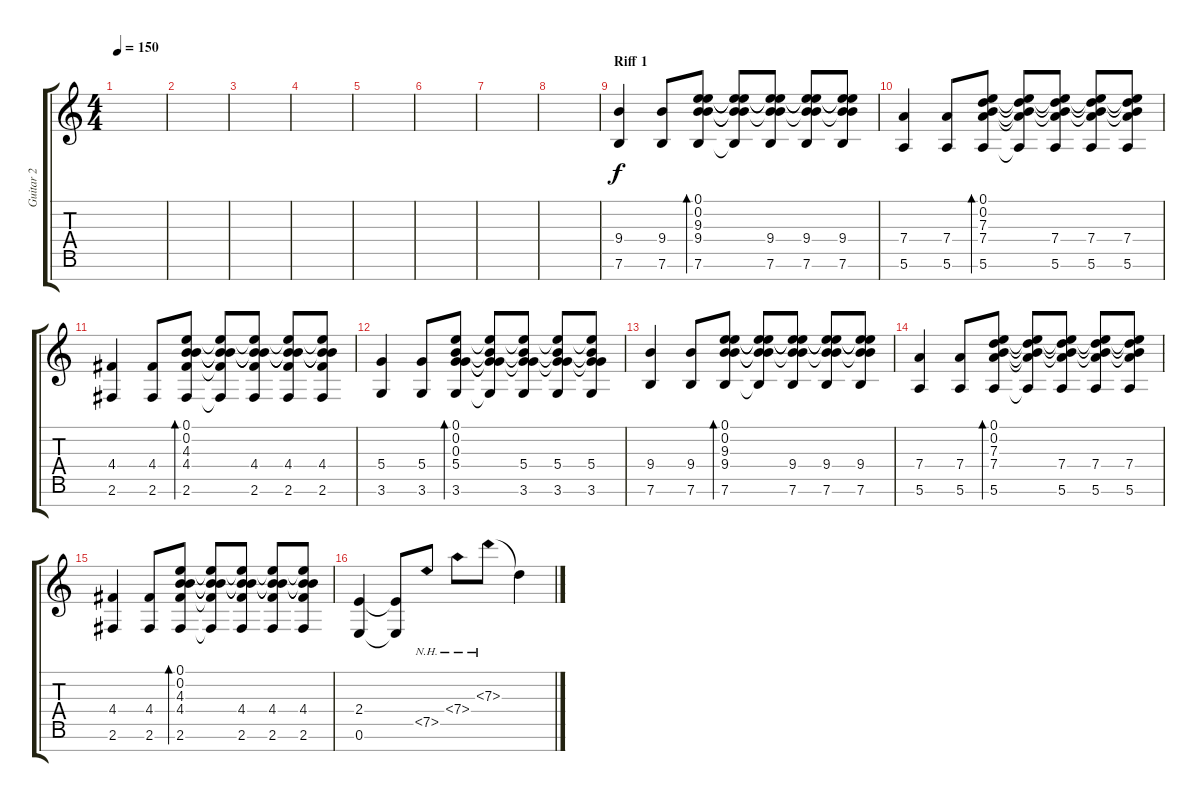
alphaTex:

\track ("Guitar 2" "Guitar 2") {instrument overdrivenguitar}
\staff {score tabs}
\tuning (E4 B3 G3 D3 A2 E2 B1) {hide}
\ts (4 4)
\tempo 150
\clef g2
\ks c
|
|
|
|
|
|
|
|
\section ("" "Riff 1")
(9.4 7.6).4{instrument distortionguitar} (9.4 7.6).8 (0.1 0.2 9.3 9.4 7.6).8{bd 120} (0.1{t} 0.2{t} 9.3{t} 9.4{t} 7.6{t}).8 (0.1{t} 0.2{t} 9.3{t} 9.4 7.6).8 (0.1{t} 0.2{t} 9.3{t} 9.4 7.6).8 (0.1{t} 0.2{t} 9.3{t} 9.4 7.6).8 |
(7.4 5.6).4 (7.4 5.6).8 (0.1 0.2 7.3 7.4 5.6).8{bd 120} (0.1{t} 0.2{t} 7.3{t} 7.4{t} 5.6{t}).8 (0.1{t} 0.2{t} 7.3{t} 7.4 5.6).8 (0.1{t} 0.2{t} 7.3{t} 7.4 5.6).8 (0.1{t} 0.2{t} 7.3{t} 7.4 5.6).8 |
(4.4 2.6).4 (4.4 2.6).8 (0.1 0.2 4.3 4.4 2.6).8{bd 120} (0.1{t} 0.2{t} 4.3{t} 4.4{t} 2.6{t}).8 (0.1{t} 0.2{t} 4.3{t} 4.4 2.6).8 (0.1{t} 0.2{t} 4.3{t} 4.4 2.6).8 (0.1{t} 0.2{t} 4.3{t} 4.4 2.6).8 |
(5.4 3.6).4 (5.4 3.6).8 (0.1 0.2 0.3 5.4 3.6).8{bd 120} (0.1{t} 0.2{t} 0.3{t} 5.4{t} 3.6{t}).8 (0.1{t} 0.2{t} 0.3{t} 5.4 3.6).8 (0.1{t} 0.2{t} 0.3{t} 5.4 3.6).8 (0.1{t} 0.2{t} 0.3{t} 5.4 3.6).8 |
(9.4 7.6).4 (9.4 7.6).8 (0.1 0.2 9.3 9.4 7.6).8{bd 120} (0.1{t} 0.2{t} 9.3{t} 9.4{t} 7.6{t}).8 (0.1{t} 0.2{t} 9.3{t} 9.4 7.6).8 (0.1{t} 0.2{t} 9.3{t} 9.4 7.6).8 (0.1{t} 0.2{t} 9.3{t} 9.4 7.6).8 |
(7.4 5.6).4 (7.4 5.6).8 (0.1 0.2 7.3 7.4 5.6).8{bd 120} (0.1{t} 0.2{t} 7.3{t} 7.4{t} 5.6{t}).8 (0.1{t} 0.2{t} 7.3{t} 7.4 5.6).8 (0.1{t} 0.2{t} 7.3{t} 7.4 5.6).8 (0.1{t} 0.2{t} 7.3{t} 7.4 5.6).8 |
(4.4 2.6).4 (4.4 2.6).8 (0.1 0.2 4.3 4.4 2.6).8{bd 120} (0.1{t} 0.2{t} 4.3{t} 4.4{t} 2.6{t}).8 (0.1{t} 0.2{t} 4.3{t} 4.4 2.6).8 (0.1{t} 0.2{t} 4.3{t} 4.4 2.6).8 (0.1{t} 0.2{t} 4.3{t} 4.4 2.6).8 |
(2.4 0.6).4 (2.4{t} 0.6{t}).8 7.5{nh}.8 7.4{nh}.8 7.3{nh}.8 7.3{t}.4
